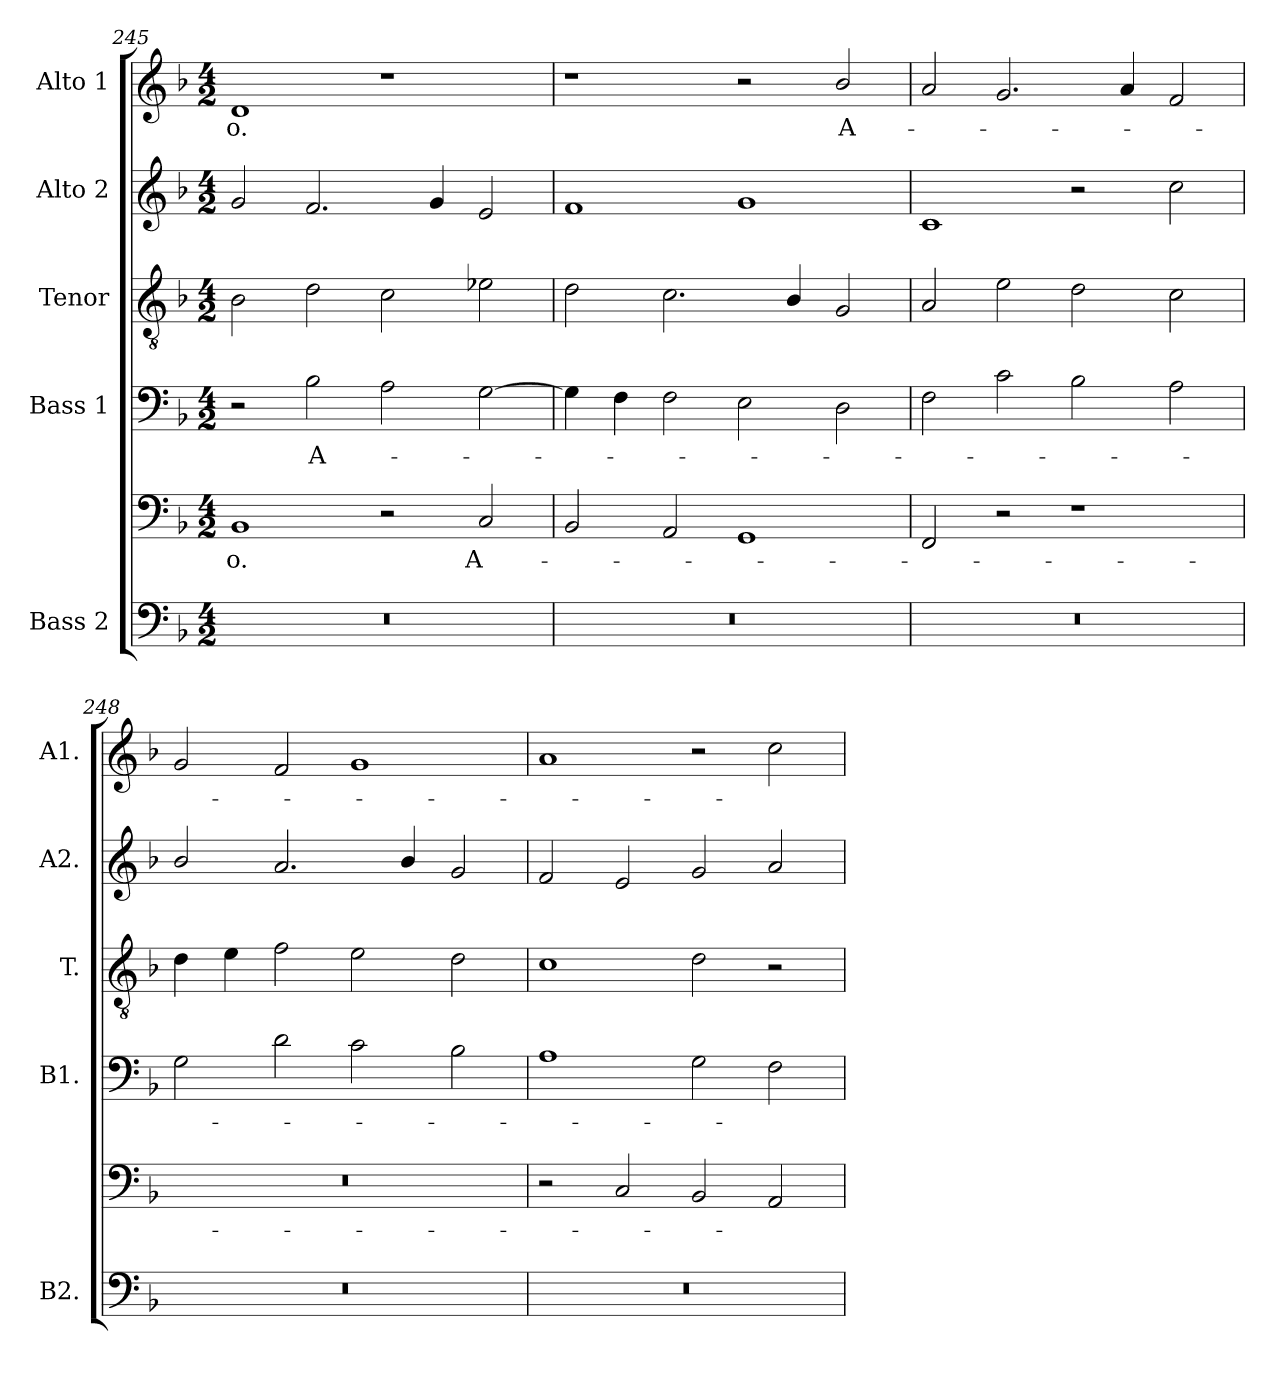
**kern	**kern	**text	**kern	**text	**kern	**kern	**kern	**text
*part5	*part5	*part5	*part4	*part4	*part3	*part2	*part1	*part1
*staff6	*staff5	*staff5	*staff4	*staff4	*staff3	*staff2	*staff1	*staff1
*I"Bass 2	*	*	*I"Bass 1	*	*I"Tenor	*I"Alto 2	*I"Alto 1	*
*I'B2.	*	*	*I'B1.	*	*I'T.	*I'A2.	*I'A1.	*
!!LO:LB:g=z
*clefF4	*clefF4	*	*clefF4	*	*clefGv2	*clefG2	*clefG2	*
*	*	*	*	*	*ITrd7c12	*	*	*
*k[b-]	*k[b-]	*	*k[b-]	*	*k[b-]	*k[b-]	*k[b-]	*
*F:	*F:	*	*F:	*	*F:	*F:	*F:	*
*M4/2	*M4/2	*	*M4/2	*	*M4/2	*M4/2	*M4/2	*
=245	=245	=245	=245	=245	=245	=245	=245	=245
!LO:N:vis=1	!	!	!	!	!	!	!	!
!	!	!LO:LY:b:color=#000000	!	!	!	!	!	!
!	!	!	!	!	!	!	!	!LO:LY:b:color=#000000
0r	1BB-i	-o.	2r	.	2BB-i\	2gi/	1di	-o.
!	!	!	!	!LO:LY:b:color=#000000	!	!	!	!
.	.	.	2B-i\	A-	2Di\	2.fi/	.	.
.	2r	.	2Ai\	.	2Ci\	.	1r	.
.	.	.	.	.	.	4gi/	.	.
!	!	!LO:LY:b:color=#000000	!	!	!	!	!	!
.	2Ci/	A-	[2Gi\	.	2E-Xi\	2ei/	.	.
=246	=246	=246	=246	=246	=246	=246	=246	=246
!LO:N:vis=1	!	!	!	!	!	!	!	!
0r	2BB-i/	.	4Gi\]	.	2Di\	1fi	1r	.
.	.	.	4Fi\	.	.	.	.	.
.	2AAi/	.	2Fi\	.	2.Ci\	.	.	.
.	1GGi	.	2Ei\	.	.	1gi	2r	.
.	.	.	.	.	4BB-i/	.	.	.
!	!	!	!	!	!	!	!	!LO:LY:b:color=#000000
.	.	.	2Di\	.	2GGi/	.	2b-i/	A-
=247	=247	=247	=247	=247	=247	=247	=247	=247
!LO:N:vis=1	!	!	!	!	!	!	!	!
0r	2FFi/	.	2Fi\	.	2AAi/	1ci	2ai/	.
.	2r	.	2ci\	.	2Ei\	.	2.gi/	.
.	1r	.	2B-i\	.	2Di\	2r	.	.
.	.	.	.	.	.	.	4ai/	.
.	.	.	2Ai\	.	2Ci\	2cci\	2fi/	.
=248	=248	=248	=248	=248	=248	=248	=248	=248
!LO:N:vis=1	!LO:N:vis=1	!	!	!	!	!	!	!
0r	0r	.	2Gi\	.	4Di\	2b-i/	2gi/	.
.	.	.	.	.	4Ei\	.	.	.
.	.	.	2di\	.	2Fi\	2.ai/	2fi/	.
.	.	.	2ci\	.	2Ei\	.	1gi	.
.	.	.	.	.	.	4b-i/	.	.
.	.	.	2B-i\	.	2Di\	2gi/	.	.
=249	=249	=249	=249	=249	=249	=249	=249	=249
!LO:N:vis=1	!	!	!	!	!	!	!	!
0r	2r	.	1Ai	.	1Ci	2fi/	1ai	.
.	2Ci/	.	.	.	.	2ei/	.	.
.	2BB-i/	.	2Gi\	.	2Di\	2gi/	2r	.
.	2AAi/	.	2Fi\	.	2r	2ai/	2cci\	.
=	=	=	=	=	=	=	=	=
*-	*-	*-	*-	*-	*-	*-	*-	*-
